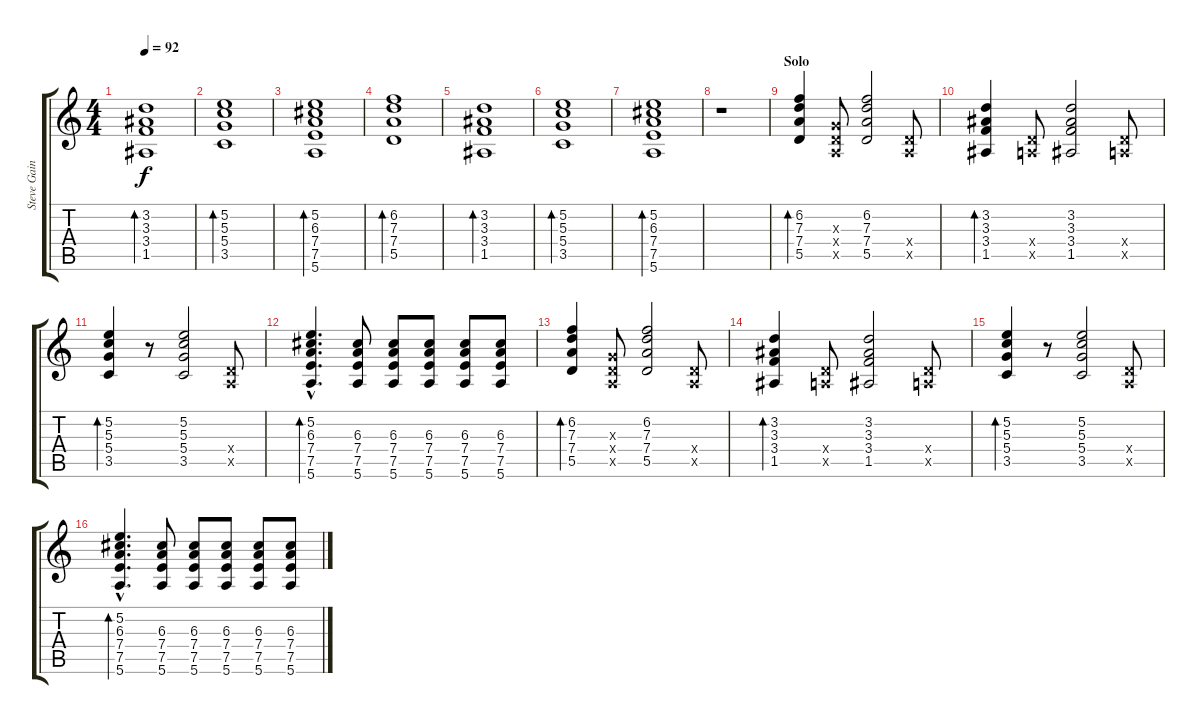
\track ("Steve Gaines (guitar)" "Steve Gain") {instrument electricguitarclean}
\staff {score tabs}
\tuning (E4 B3 G3 D3 A2 E2) {hide}
\ts (4 4)
\tempo 92
\clef g2
\ks c
(3.2 3.3 3.4 1.5).1{bd 60 dy f} |
(5.2 5.3 5.4 3.5).1{bd 60} |
(5.2 6.3 7.4 7.5 5.6).1{bd 60} |
(6.2 7.3 7.4 5.5).1{bd 60} |
(3.2 3.3 3.4 1.5).1{bd 60} |
(5.2 5.3 5.4 3.5).1{bd 60} |
(5.2 6.3 7.4 7.5 5.6).1{bd 60} |
r.1 |
\section ("" "Solo")
(6.2 7.3 7.4 5.5).4{bd 60 instrument overdrivenguitar} (0.3{x} 0.4{x} 0.5{x}).8 (6.2 7.3 7.4 5.5).2 (0.4{x} 0.5{x}).8 |
(3.2 3.3 3.4 1.5).4{bd 60 instrument overdrivenguitar} (0.4{x} 0.5{x}).8 (3.2 3.3 3.4 1.5).2 (0.4{x} 0.5{x}).8 |
(5.2 5.3 5.4 3.5).4{bd 60 instrument overdrivenguitar} r.8 (5.2 5.3 5.4 3.5).2 (0.4{x} 0.5{x}).8 |
(5.2{hac} 6.3{hac} 7.4{hac} 7.5{hac} 5.6{hac}).4{d bd 60 instrument overdrivenguitar} (6.3 7.4 7.5 5.6).8 (6.3 7.4 7.5 5.6).8 (6.3 7.4 7.5 5.6).8 (6.3 7.4 7.5 5.6).8 (6.3 7.4 7.5 5.6).8 |
(6.2 7.3 7.4 5.5).4{bd 60 volume 7 instrument overdrivenguitar} (0.3{x} 0.4{x} 0.5{x}).8 (6.2 7.3 7.4 5.5).2 (0.4{x} 0.5{x}).8 |
(3.2 3.3 3.4 1.5).4{bd 60 volume 9 instrument overdrivenguitar} (0.4{x} 0.5{x}).8 (3.2 3.3 3.4 1.5).2 (0.4{x} 0.5{x}).8 |
(5.2 5.3 5.4 3.5).4{bd 60 instrument overdrivenguitar} r.8 (5.2 5.3 5.4 3.5).2 (0.4{x} 0.5{x}).8 |
(5.2{hac} 6.3{hac} 7.4{hac} 7.5{hac} 5.6{hac}).4{d bd 60 instrument overdrivenguitar} (6.3 7.4 7.5 5.6).8 (6.3 7.4 7.5 5.6).8 (6.3 7.4 7.5 5.6).8 (6.3 7.4 7.5 5.6).8 (6.3 7.4 7.5 5.6).8
